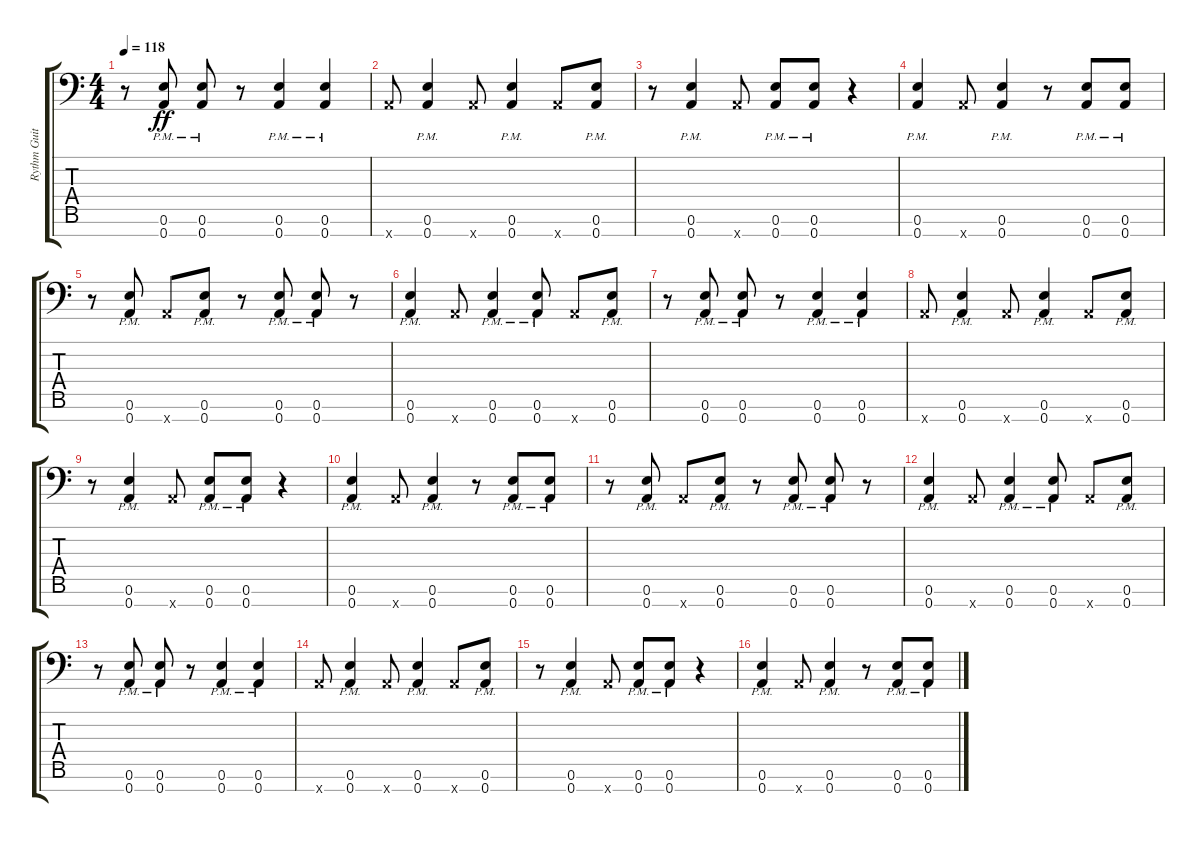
\track ("Rythm Guitar #1" "Rythm Guit") {instrument distortionguitar}
\staff {score tabs}
\tuning (D4 A3 E3 D3 A2 E2 A1) {hide}
\ts (4 4)
\tempo 118
\clef f4
\ks c
r.8{dy ff} (0.6{pm} 0.7{pm}).8 (0.6{pm} 0.7{pm}).8 r.8 (0.6{pm} 0.7{pm}).4 (0.6{pm} 0.7{pm}).4 |
0.7{x}.8 (0.6{pm} 0.7{pm}).4 0.7{x}.8 (0.6{pm} 0.7{pm}).4 0.7{x}.8 (0.6{pm} 0.7{pm}).8 |
r.8 (0.6{pm} 0.7{pm}).4 0.7{x}.8 (0.6{pm} 0.7{pm}).8 (0.6{pm} 0.7{pm}).8 r.4 |
(0.6{pm} 0.7{pm}).4 0.7{x}.8 (0.6{pm} 0.7{pm}).4 r.8 (0.6{pm} 0.7{pm}).8 (0.6{pm} 0.7{pm}).8 |
r.8 (0.6{pm} 0.7{pm}).8 0.7{x}.8 (0.6{pm} 0.7{pm}).8 r.8 (0.6{pm} 0.7{pm}).8 (0.6{pm} 0.7{pm}).8 r.8 |
(0.6{pm} 0.7{pm}).4 0.7{x}.8 (0.6{pm} 0.7{pm}).4 (0.6{pm} 0.7{pm}).8 0.7{x}.8 (0.6{pm} 0.7).8 |
r.8 (0.6{pm} 0.7{pm}).8 (0.6{pm} 0.7{pm}).8 r.8 (0.6{pm} 0.7{pm}).4 (0.6{pm} 0.7{pm}).4 |
0.7{x}.8 (0.6{pm} 0.7{pm}).4 0.7{x}.8 (0.6{pm} 0.7{pm}).4 0.7{x}.8 (0.6{pm} 0.7{pm}).8 |
r.8 (0.6{pm} 0.7{pm}).4 0.7{x}.8 (0.6{pm} 0.7{pm}).8 (0.6{pm} 0.7{pm}).8 r.4 |
(0.6{pm} 0.7{pm}).4 0.7{x}.8 (0.6{pm} 0.7{pm}).4 r.8 (0.6{pm} 0.7{pm}).8 (0.6{pm} 0.7{pm}).8 |
r.8 (0.6{pm} 0.7{pm}).8 0.7{x}.8 (0.6{pm} 0.7{pm}).8 r.8 (0.6{pm} 0.7{pm}).8 (0.6{pm} 0.7{pm}).8 r.8 |
(0.6{pm} 0.7{pm}).4 0.7{x}.8 (0.6{pm} 0.7{pm}).4 (0.6{pm} 0.7{pm}).8 0.7{x}.8 (0.6{pm} 0.7).8 |
r.8 (0.6{pm} 0.7{pm}).8 (0.6{pm} 0.7{pm}).8 r.8 (0.6{pm} 0.7{pm}).4 (0.6{pm} 0.7{pm}).4 |
0.7{x}.8 (0.6{pm} 0.7{pm}).4 0.7{x}.8 (0.6{pm} 0.7{pm}).4 0.7{x}.8 (0.6{pm} 0.7{pm}).8 |
r.8 (0.6{pm} 0.7{pm}).4 0.7{x}.8 (0.6{pm} 0.7{pm}).8 (0.6{pm} 0.7{pm}).8 r.4 |
(0.6{pm} 0.7{pm}).4 0.7{x}.8 (0.6{pm} 0.7{pm}).4 r.8 (0.6{pm} 0.7{pm}).8 (0.6{pm} 0.7{pm}).8
